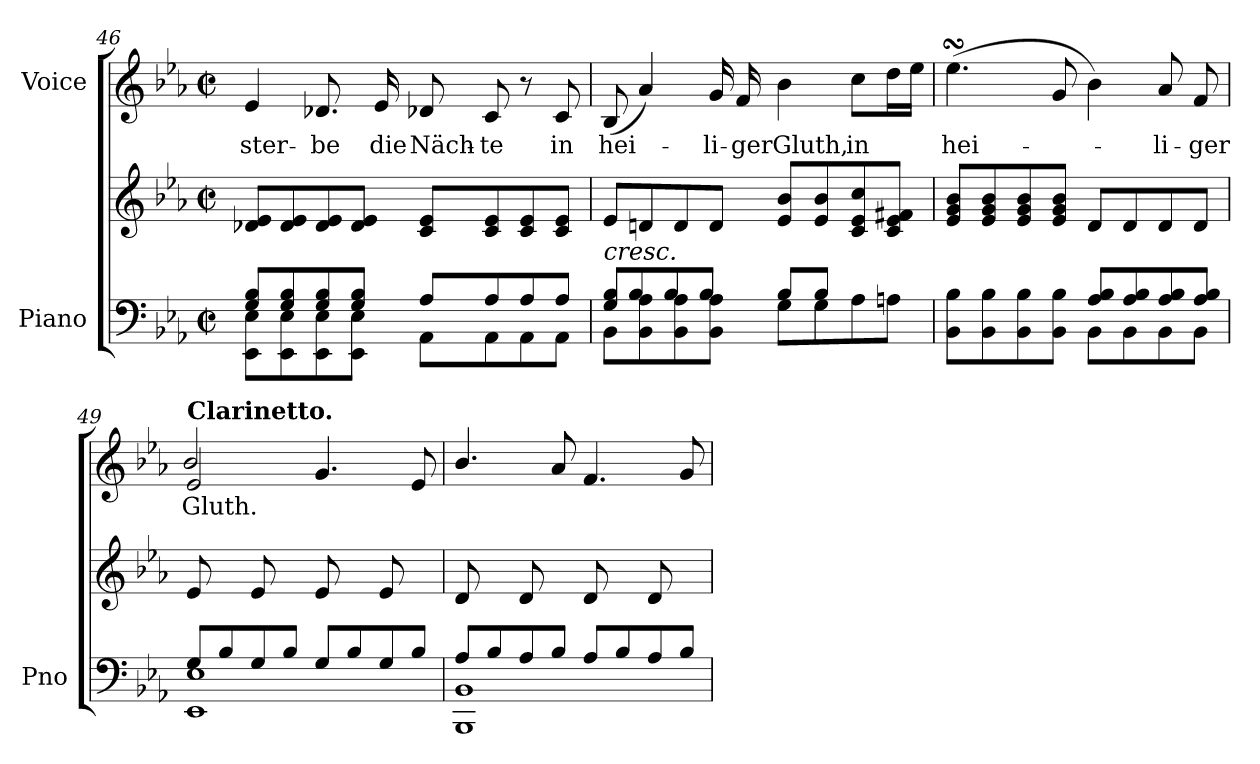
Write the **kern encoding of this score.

**kern	**kern	**kern	**text
*part2	*part2	*part1	*part1
*staff3	*staff2	*staff1	*staff1
*I"Piano	*	*I"Voice	*
*I'Pno	*	*	*
*clefF4	*clefG2	*clefG2	*
*k[b-e-a-]	*k[b-e-a-]	*k[b-e-a-]	*
*M2/2	*M2/2	*M2/2	*
*met(c|)	*met(c|)	*met(c|)	*
=46	=46	=46	=46
*^	*	*	*
8G/ 8B-/L	8EE-\ 8E-\L	8d-X/ 8e-/L	4e-/	ster-
8G/ 8B-/	8EE-\ 8E-\	8d-/ 8e-/	.	.
8G/ 8B-/	8EE-\ 8E-\	8d-/ 8e-/	8.d-X/	-be
8G/ 8B-/J	8EE-\ 8E-\J	8d-/ 8e-/J	.	.
.	.	.	16e-/	die
8AA-\L	8A-/L	8c/ 8e-/L	8d-X/	Näch-
8AA-\	8A-/	8c/ 8e-/	8c/	-te
8AA-\	8A-/	8c/ 8e-/	8r	.
8AA-\J	8A-/J	8c/ 8e-/J	8c/	in
=47	=47	=47	=47	=47
!	!	!LO:TX:b:i:t=cresc.	!	!
8BB-\L	8G/ 8B-/L	8e-/L	(8B-/	hei-
8BB-\ 8A-\	8B-/	8dn/	4a-/)	.
8BB-\ 8A-\	8B-/	8d/	.	.
8BB-\ 8A-\J	8B-/J	8d/J	16g/	-li-
.	.	.	16f/	-ger
8G\L	8B-/L	8e-/ 8b-/L	4b-\	Gluth,
8G\	8B-/J	8e-/ 8b-/	.	.
8A-\	4ryy	8c/ 8e-/ 8cc/	8cc\L	in
8An\J	.	8c/ 8e-/ 8f#X/J	16dd\L	.
.	.	.	16ee-\JJ	.
=48	=48	=48	=48	=48
8BB-\ 8B-\L	2ryy	8e-/ 8g/ 8b-/L	(4.ee-sSSs\	hei-
8BB-\ 8B-\	.	8e-/ 8g/ 8b-/	.	.
8BB-\ 8B-\	.	8e-/ 8g/ 8b-/	.	.
8BB-\ 8B-\J	.	8e-/ 8g/ 8b-/J	8g/	.
8BB-\L	8A-/ 8B-/L	8d/L	4b-\)	.
8BB-\	8A-/ 8B-/	8d/	.	.
8BB-\	8A-/ 8B-/	8d/	8a-/	-li-
8BB-\J	8A-/ 8B-/J	8d/J	8f/	-ger
=49	=49	=49	=49	=49
*	*^	*	*^	*
!	!	!	!	!LO:TX:a:B:t=Clarinetto.	!	!
8ryy	1EE- 1E-	8G/L	8e-/L	2e-/	2b-/	Gluth.
8B-/	.	8B-/	8ryy	.	.	.
8ryy	.	8G/	8e-/	.	.	.
8B-/J	.	8B-/J	8ryy	.	.	.
8ryy	.	8G/L	8e-/L	2ryy	4.g/	.
8B-/	.	8B-/	8ryy	.	.	.
8ryy	.	8G/	8e-/	.	.	.
8B-/J	.	8B-/J	8ryy	.	8e-/	.
*	*	*	*	*v	*v	*
=50	=50	=50	=50	=50	=50
8ryy	1BBB- 1BB-	8A-/L	8d/L	4.b-/	.
8B-/	.	8B-/	8ryy	.	.
8ryy	.	8A-/	8d/	.	.
8B-/J	.	8B-/J	8ryy	8a-/	.
8ryy	.	8A-/L	8d/L	4.f/	.
8B-/	.	8B-/	8ryy	.	.
8ryy	.	8A-/	8d/	.	.
8B-/J	.	8B-/J	8ryy	8g/	.
*v	*v	*v	*	*	*
=	=	=	=
*-	*-	*-	*-
